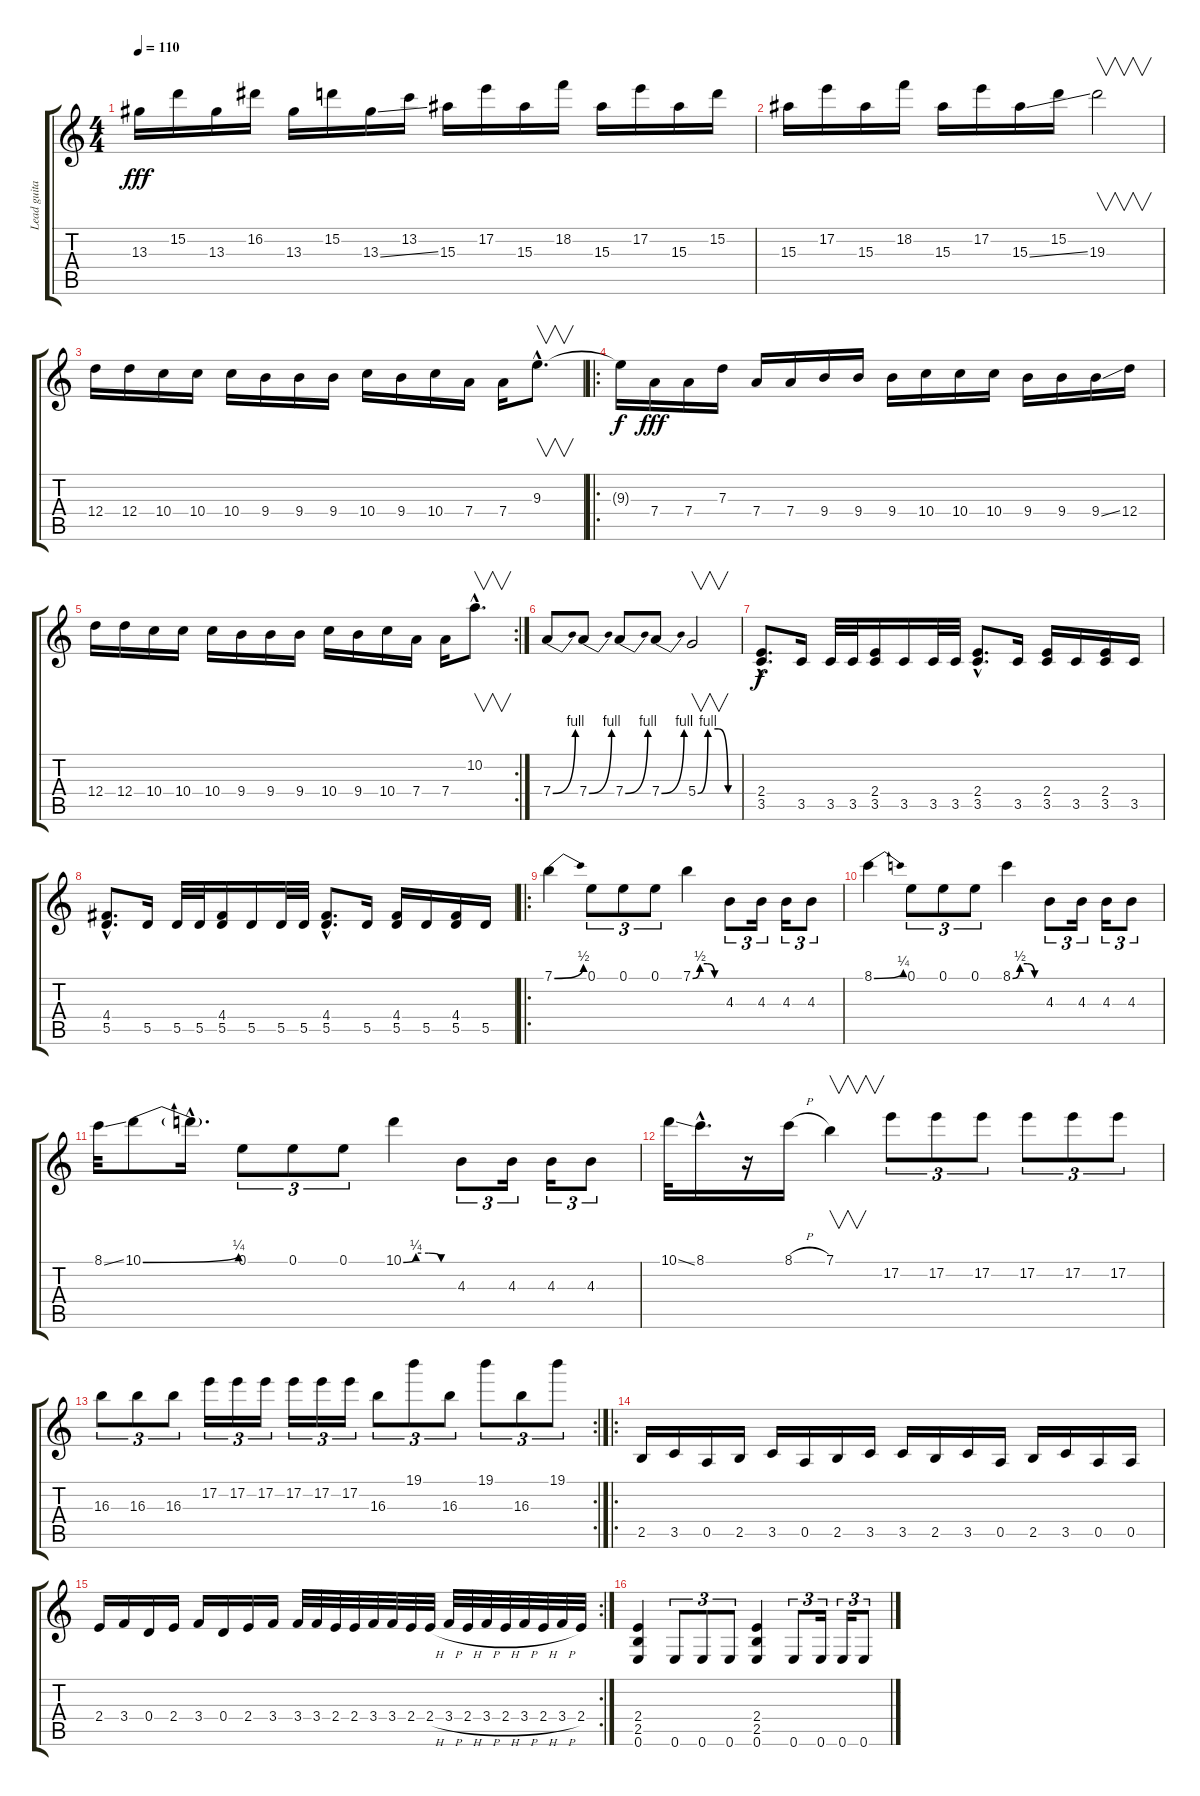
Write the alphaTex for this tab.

\track ("Lead guitar" "Lead guita") {instrument distortionguitar}
\staff {score tabs}
\tuning (E4 B3 G3 D3 A2 E2) {hide}
\ts (4 4)
\tempo 110
\clef g2
\ks c
13.3.16{dy fff} 15.2.16 13.3.16 16.2.16 13.3.16 15.2.16 13.3{ss}.16 13.2.16 15.3.16 17.2.16 15.3.16 18.2.16 15.3.16 17.2.16 15.3.16 15.2.16 |
15.3.16 17.2.16 15.3.16 18.2.16 15.3.16 17.2.16 15.3{ss}.16 15.2.16 19.3.2{v} |
12.4.16 12.4.16 10.4.16 10.4.16 10.4.16 9.4.16 9.4.16 9.4.16 10.4.16 9.4.16 10.4.16 7.4.16 7.4.16 9.3{hac}.8{v d} |
\ro
9.3{t}.16{dy f} 7.4.16{dy fff} 7.4.16 7.3.16 7.4.16 7.4.16 9.4.16 9.4.16 9.4.16 10.4.16 10.4.16 10.4.16 9.4.16 9.4.16 9.4{ss}.16 12.4.16 |
\rc 2
12.4.16 12.4.16 10.4.16 10.4.16 10.4.16 9.4.16 9.4.16 9.4.16 10.4.16 9.4.16 10.4.16 7.4.16 7.4.16 10.2{hac}.8{v d} |
7.4{be (bend 0 0 60 4)}.8 7.4{be (bend 0 0 60 4)}.8 7.4{be (bend 0 0 60 4)}.8 7.4{be (bend 0 0 60 4)}.8 5.4{be (custom 0 0 15 4 30 4 45 0 60 0)}.2{v} |
(2.4{hac} 3.5{hac}).8{d dy f instrument distortionguitar} 3.5.16 3.5.32 3.5.32 (2.4 3.5).16 3.5.16 3.5.32 3.5.32 (2.4{hac} 3.5{hac}).8{d} 3.5.16 (2.4 3.5).16 3.5.16 (2.4 3.5).16 3.5.16 |
(4.4{hac} 5.5{hac}).8{d} 5.5.16 5.5.32 5.5.32 (4.4 5.5).16 5.5.16 5.5.32 5.5.32 (4.4{hac} 5.5{hac}).8{d} 5.5.16 (4.4 5.5).16 5.5.16 (4.4 5.5).16 5.5.16 |
\ro
7.1{be (bend 0 0 60 2)}.4{instrument overdrivenguitar} 0.1.8{tu (3 2)} 0.1.8{tu (3 2)} 0.1.8{tu (3 2)} 7.1{be (custom 0 0 15 2 30 2 45 0 60 0)}.4 4.3.8{tu (3 2)} 4.3.16{tu (3 2)} 4.3.16{tu (3 2)} 4.3.8{tu (3 2)} |
8.1{be (bend 0 0 60 1)}.4 0.1.8{tu (3 2)} 0.1.8{tu (3 2)} 0.1.8{tu (3 2)} 8.1{be (custom 0 0 15 2 30 2 45 0 60 0)}.4 4.3.8{tu (3 2)} 4.3.16{tu (3 2)} 4.3.16{tu (3 2)} 4.3.8{tu (3 2)} |
8.1{ss}.32 10.1{be (bend 0 0 60 1)}.8 10.1{hac t}.16{d} 0.1.8{tu (3 2)} 0.1.8{tu (3 2)} 0.1.8{tu (3 2)} 10.1{be (custom 0 0 15 1 30 1 45 0 60 0)}.4 4.3.8{tu (3 2)} 4.3.16{tu (3 2)} 4.3.16{tu (3 2)} 4.3.8{tu (3 2)} |
10.1{ss}.32 8.1{hac}.16{d} r.16 8.1{h}.16 7.1.4{v} 17.2.8{tu (3 2)} 17.2.8{tu (3 2)} 17.2.8{tu (3 2)} 17.2.8{tu (3 2)} 17.2.8{tu (3 2)} 17.2.8{tu (3 2)} |
\rc 2
16.3.8{tu (3 2)} 16.3.8{tu (3 2)} 16.3.8{tu (3 2)} 17.2.16{tu (3 2)} 17.2.16{tu (3 2)} 17.2.16{tu (3 2)} 17.2.16{tu (3 2)} 17.2.16{tu (3 2)} 17.2.16{tu (3 2)} 16.3.8{tu (3 2)} 19.1.8{tu (3 2)} 16.3.8{tu (3 2)} 19.1.8{tu (3 2)} 16.3.8{tu (3 2)} 19.1.8{tu (3 2)} |
\ro
2.5.16{instrument distortionguitar} 3.5.16 0.5.16 2.5.16 3.5.16 0.5.16 2.5.16 3.5.16 3.5.16 2.5.16 3.5.16 0.5.16 2.5.16 3.5.16 0.5.16 0.5.16 |
\rc 2
2.4.16 3.4.16 0.4.16 2.4.16 3.4.16 0.4.16 2.4.16 3.4.16 3.4.32 3.4.32 2.4.32 2.4.32 3.4.32 3.4.32 2.4.32 2.4{h}.32 3.4{h}.32 2.4{h}.32 3.4{h}.32 2.4{h}.32 3.4{h}.32 2.4{h}.32 3.4{h}.32 2.4.32 |
(2.4 2.5 0.6).4{volume 13} 0.6.8{tu (3 2)} 0.6.8{tu (3 2)} 0.6.8{tu (3 2)} (2.4 2.5 0.6).4 0.6.8{tu (3 2)} 0.6.16{tu (3 2)} 0.6.16{tu (3 2)} 0.6.8{tu (3 2)}
